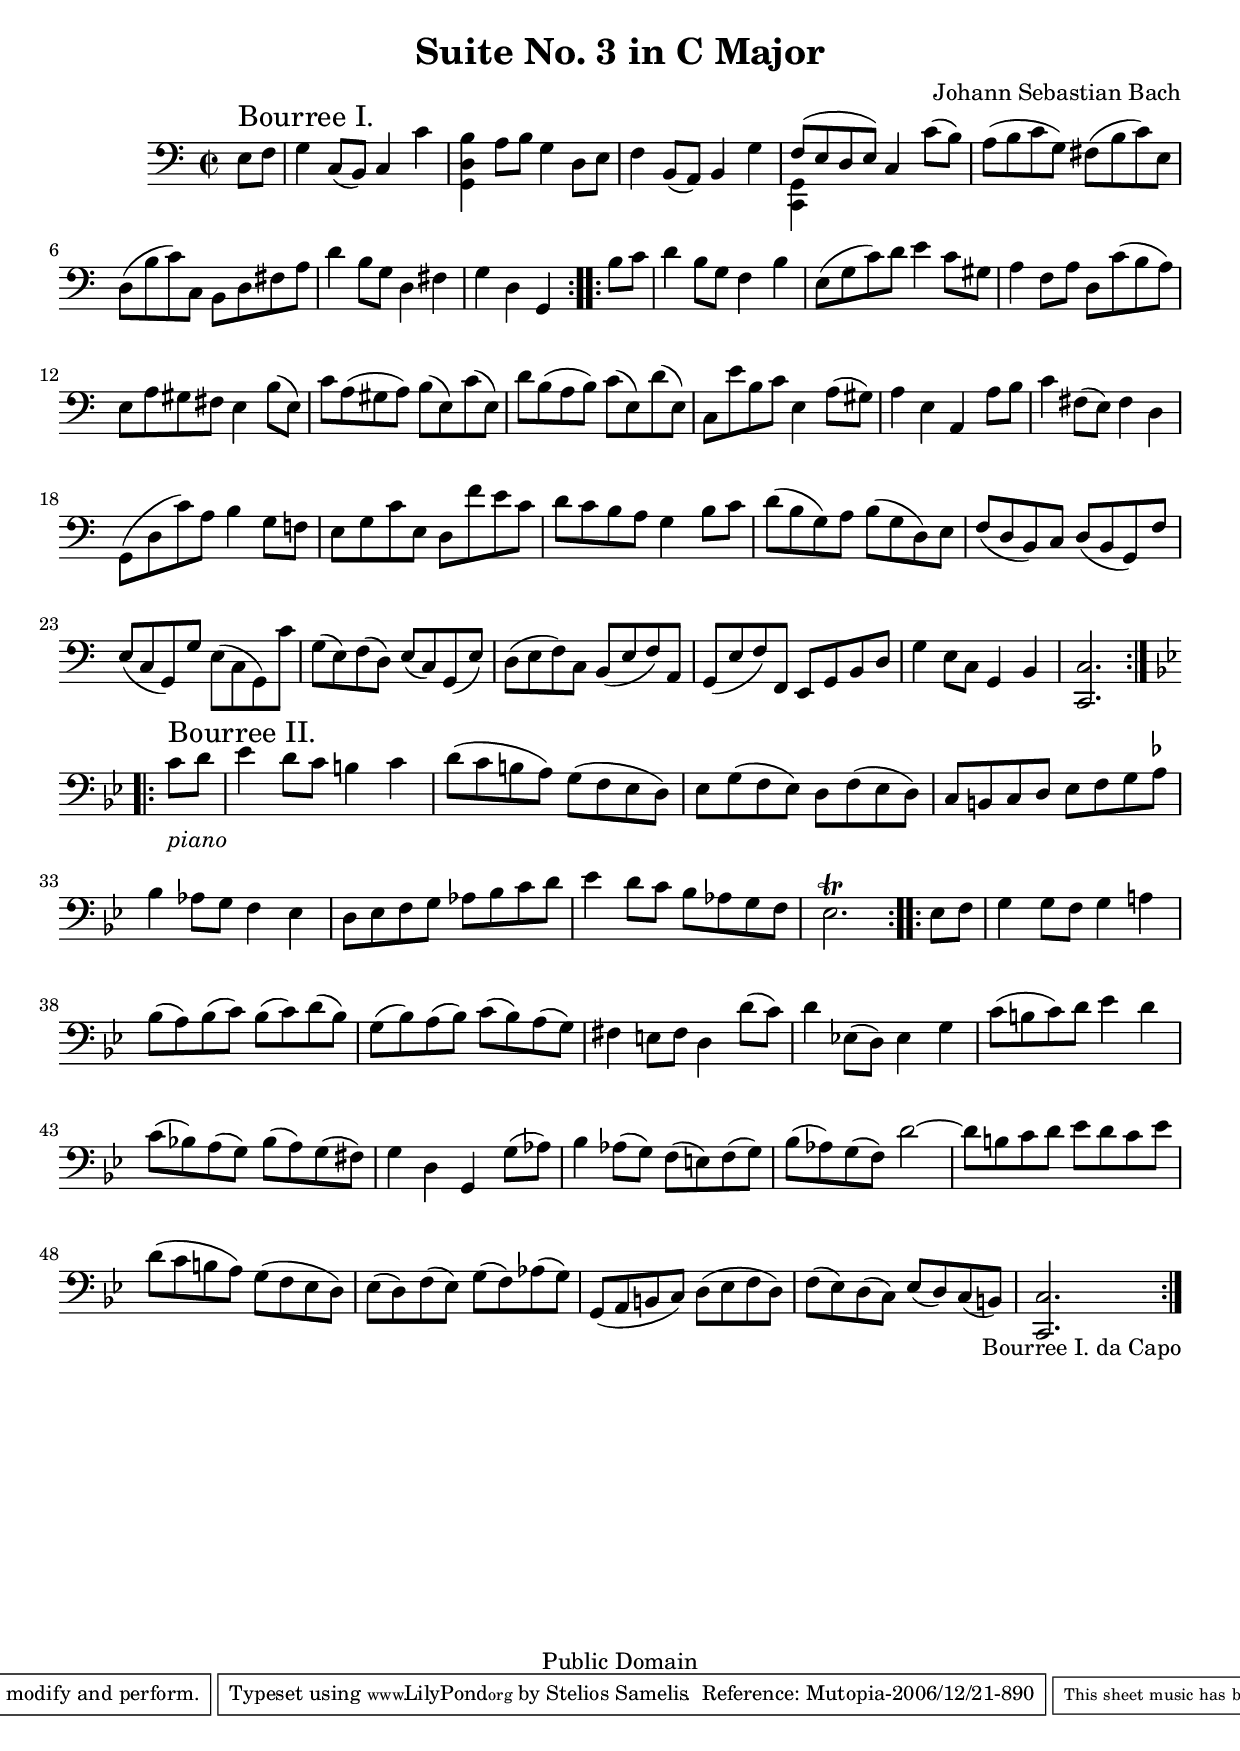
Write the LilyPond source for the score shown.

\version "2.10.0"

\header {
  title = "Suite No. 3 in C Major"
  composer = "Johann Sebastian Bach"
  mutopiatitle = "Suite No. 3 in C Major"
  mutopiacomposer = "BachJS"
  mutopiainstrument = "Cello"
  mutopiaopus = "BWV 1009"
  date = "18th Century"
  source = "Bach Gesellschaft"
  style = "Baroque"
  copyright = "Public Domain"
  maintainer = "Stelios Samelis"
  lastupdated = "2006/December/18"
  version = "2.6.0"
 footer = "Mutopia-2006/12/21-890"
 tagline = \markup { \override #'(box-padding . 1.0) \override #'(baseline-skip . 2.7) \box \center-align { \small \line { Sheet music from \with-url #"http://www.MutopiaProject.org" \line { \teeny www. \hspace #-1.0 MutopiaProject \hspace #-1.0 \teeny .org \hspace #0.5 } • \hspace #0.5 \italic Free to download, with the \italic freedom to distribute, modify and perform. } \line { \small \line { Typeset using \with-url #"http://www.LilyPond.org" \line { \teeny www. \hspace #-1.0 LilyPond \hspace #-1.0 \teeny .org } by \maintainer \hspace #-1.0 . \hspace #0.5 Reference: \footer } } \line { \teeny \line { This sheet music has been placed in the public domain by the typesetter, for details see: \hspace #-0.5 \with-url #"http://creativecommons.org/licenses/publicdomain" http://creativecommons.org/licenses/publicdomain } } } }
}

\score {
 \context Staff = "up" {
 \clef bass
 \key c \major
 \time 2/2
 \set Staff.midiInstrument = "contrabass"
 \override TextScript #'padding = #1.5
 \repeat volta 2 { \partial 4 e8^\markup { \huge "Bourree I." } f
 g4 c8( b,) c4 c' <g, d b>4 a8 b g4 d8 e f4 b,8( a,) b,4 g
 << { f8( e d e) } \\ { <c, g,>4 s4 } >> c4 c'8( b) a8( b c' g) fis( b c') e d( b c') c b, d fis a d'4 b8 g d4 fis g4 d g, }
 \repeat volta 2 { b8 c' d'4 b8 g f4 b e8( g c') d' e'4 c'8 gis a4 f8 a d8 c'( b a) e8 a gis fis e4 b8( e)
 c'8 a( gis a) b( e) c'( e) d'8 b( a b) c'( e) d'( e) c8 e' b c' e4 a8( gis) a4 e a, a8 b c'4 fis8( e) fis4 d
 g,8( d c') a b4 g8 f! e8 g c' e d f' e' c' d'8 c' b a g4 b8 c'
 d'8( b g) a b( g d) e f( d b,) c d( b, g,) f e( c g,) g e( c g,) c' g( e) f( d) e( c) g,( e)
 d( e f) c b,( e f) a, g,( e f) f, e, g, b, d g4 e8 c g,4 b, <c, c>2. }
 \break
 \key g \minor
 \repeat volta 2 { c'8_\markup { \italic "piano" }^\markup { \huge "Bourree II." } d'
 ees'4 d'8 c' b!4 c' d'8( c' b! a) g( f ees d)
 ees8 g( f ees) d f( ees d) c b, c d ees f g a^\markup { \flat } bes4 aes8 g f4 ees d8 ees f g aes bes c' d'
 ees'4 d'8 c' bes8 aes g f ees2.^\trill }
 \repeat volta 2 { ees8 f g4 g8 f g4 a!4 bes8( a) bes( c') bes( c') d'( bes) g( bes) a( bes) c'( bes) a( g)
 fis4 e8 fis d4 d'8( c') d'4 ees!8( d) ees4 g c'8( b c') d' ees'4 d' c'8( bes!) a( g) bes( a) g( fis) g4 d g, g8( aes)
 bes4 aes8( g) f( e) f( g) bes8( aes) g( f) d'2 ~ d'8 b c' d' ees' d' c' ees' d'( c' b a) g( f ees d)
 ees8( d) f( ees) g( f) aes( g) g,( a, b, c) d( ees f d) f( ees) d( c) ees( d) c( b,)
 <c, c>2._\markup { \center-align { "Bourree I." "da Capo" } } }
}

 \layout { }
 
  \midi {
    \context {
      \Score
      tempoWholesPerMinute = #(ly:make-moment 128 4)
      }
    }


}

